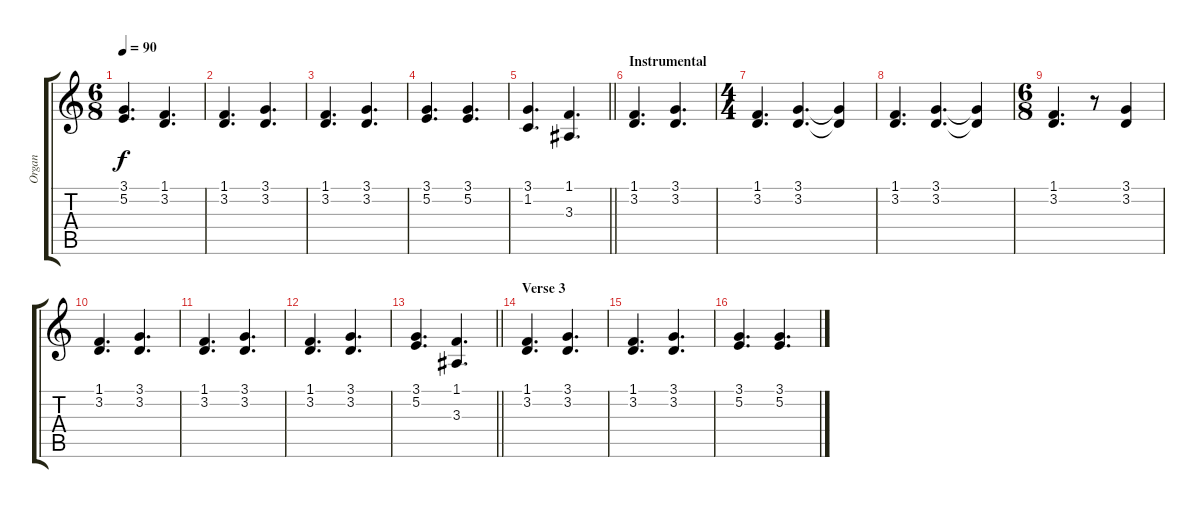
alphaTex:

\track ("Organ" "Organ") {instrument percussiveorgan}
\staff {score tabs}
\tuning (E4 B3 G3 D3 A2 E2) {hide}
\ts (6 8)
\tempo 90
\clef g2
\ks c
(3.1 5.2).4{d dy f} (1.1 3.2).4{d} |
(1.1 3.2).4{d} (3.1 3.2).4{d} |
(1.1 3.2).4{d} (3.1 3.2).4{d} |
(3.1 5.2).4{d} (3.1 5.2).4{d} |
\barLineRight lightlight
(3.1 1.2).4{d} (1.1 3.3).4{d} |
\section ("" "Instrumental")
(1.1 3.2).4{d} (3.1 3.2).4{d} |
\ts (4 4)
(1.1 3.2).4{d} (3.1 3.2).4{d} (3.1{t} 3.2{t}).4 |
(1.1 3.2).4{d} (3.1 3.2).4{d} (3.1{t} 3.2{t}).4 |
\ts (6 8)
(1.1 3.2).4{d} r.8 (3.1 3.2).4 |
(1.1 3.2).4{d} (3.1 3.2).4{d} |
(1.1 3.2).4{d} (3.1 3.2).4{d} |
(1.1 3.2).4{d} (3.1 3.2).4{d} |
\barLineRight lightlight
(3.1 5.2).4{d} (1.1 3.3).4{d} |
\section ("" "Verse 3")
(1.1 3.2).4{d} (3.1 3.2).4{d} |
(1.1 3.2).4{d} (3.1 3.2).4{d} |
(3.1 5.2).4{d} (3.1 5.2).4{d}
